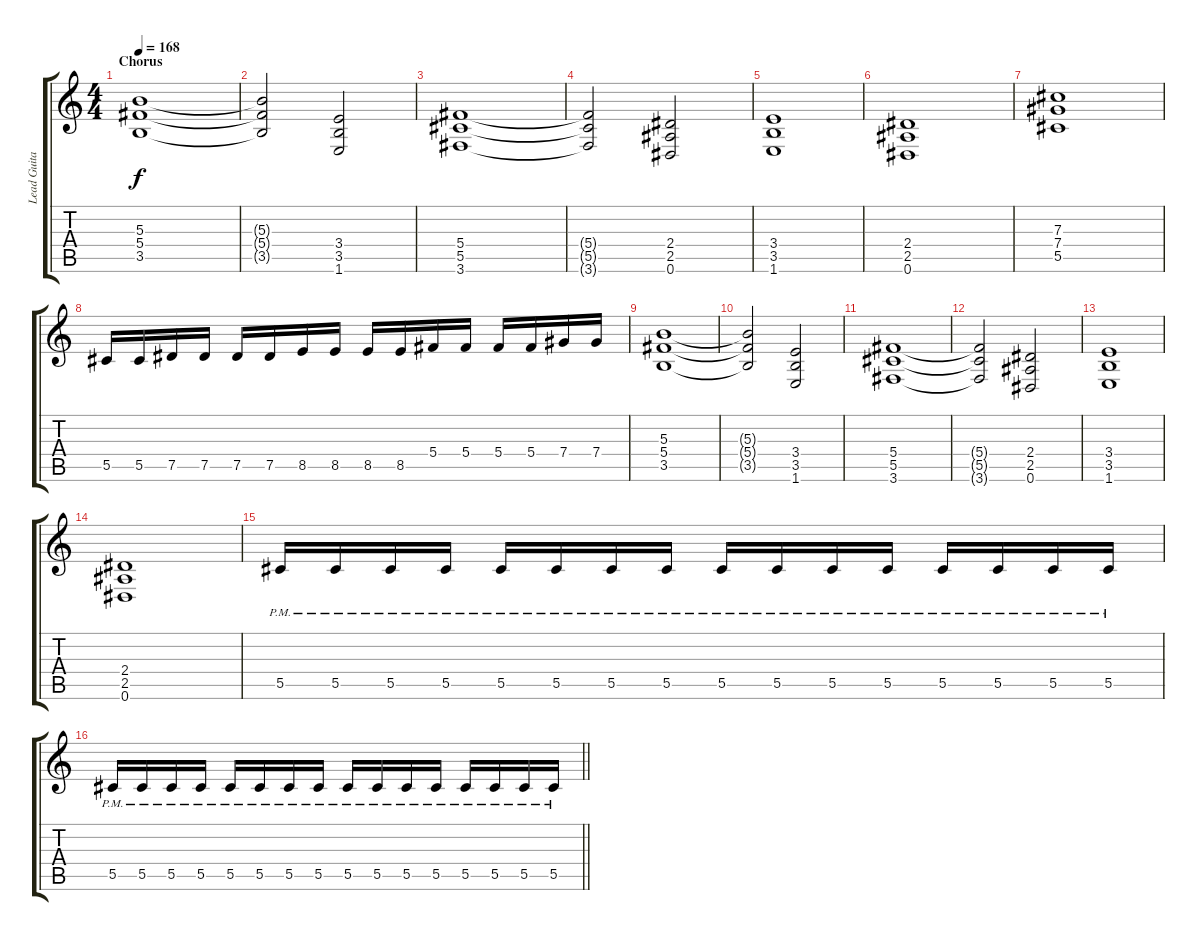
\track ("Lead Guitar" "Lead Guita") {instrument distortionguitar}
\staff {score tabs}
\tuning (Eb4 Bb3 Gb3 Db3 Ab2 Eb2) {hide}
\ts (4 4)
\section ("" "Chorus")
\tempo 168
\clef g2
\ks c
(5.3 5.4 3.5).1{dy f} |
(5.3{t} 5.4{t} 3.5{t}).2 (3.4 3.5 1.6).2 |
(5.4 5.5 3.6).1 |
(5.4{t} 5.5{t} 3.6{t}).2 (2.4 2.5 0.6).2 |
(3.4 3.5 1.6).1 |
(2.4 2.5 0.6).1 |
(7.3 7.4 5.5).1 |
5.5.16 5.5.16 7.5.16 7.5.16 7.5.16 7.5.16 8.5.16 8.5.16 8.5.16 8.5.16 5.4.16 5.4.16 5.4.16 5.4.16 7.4.16 7.4.16 |
(5.3 5.4 3.5).1 |
(5.3{t} 5.4{t} 3.5{t}).2 (3.4 3.5 1.6).2 |
(5.4 5.5 3.6).1 |
(5.4{t} 5.5{t} 3.6{t}).2 (2.4 2.5 0.6).2 |
(3.4 3.5 1.6).1 |
(2.4 2.5 0.6).1 |
5.5{pm}.16 5.5{pm}.16 5.5{pm}.16 5.5{pm}.16 5.5{pm}.16 5.5{pm}.16 5.5{pm}.16 5.5{pm}.16 5.5{pm}.16 5.5{pm}.16 5.5{pm}.16 5.5{pm}.16 5.5{pm}.16 5.5{pm}.16 5.5{pm}.16 5.5{pm}.16 |
\barLineRight lightlight
5.5{pm}.16 5.5{pm}.16 5.5{pm}.16 5.5{pm}.16 5.5{pm}.16 5.5{pm}.16 5.5{pm}.16 5.5{pm}.16 5.5{pm}.16 5.5{pm}.16 5.5{pm}.16 5.5{pm}.16 5.5{pm}.16 5.5{pm}.16 5.5{pm}.16 5.5{pm}.16
